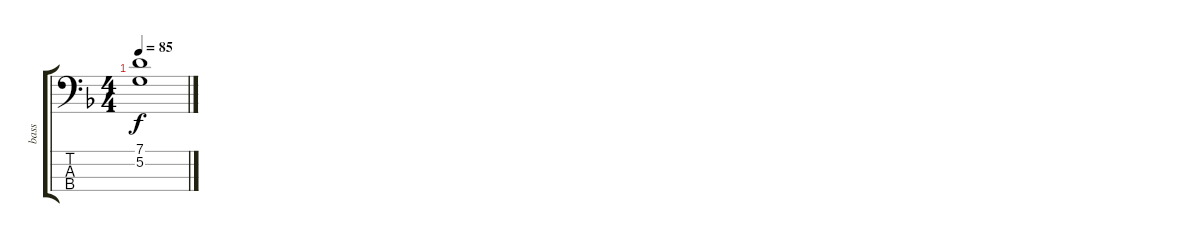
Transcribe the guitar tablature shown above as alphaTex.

\track ("bass" "bass") {instrument acousticbass}
\staff {score tabs}
\tuning (G2 D2 A1 E1) {hide}
\ts (4 4)
\tempo 85
\clef f4
\ks f
(7.1{t} 5.2{t}).1{dy f}
